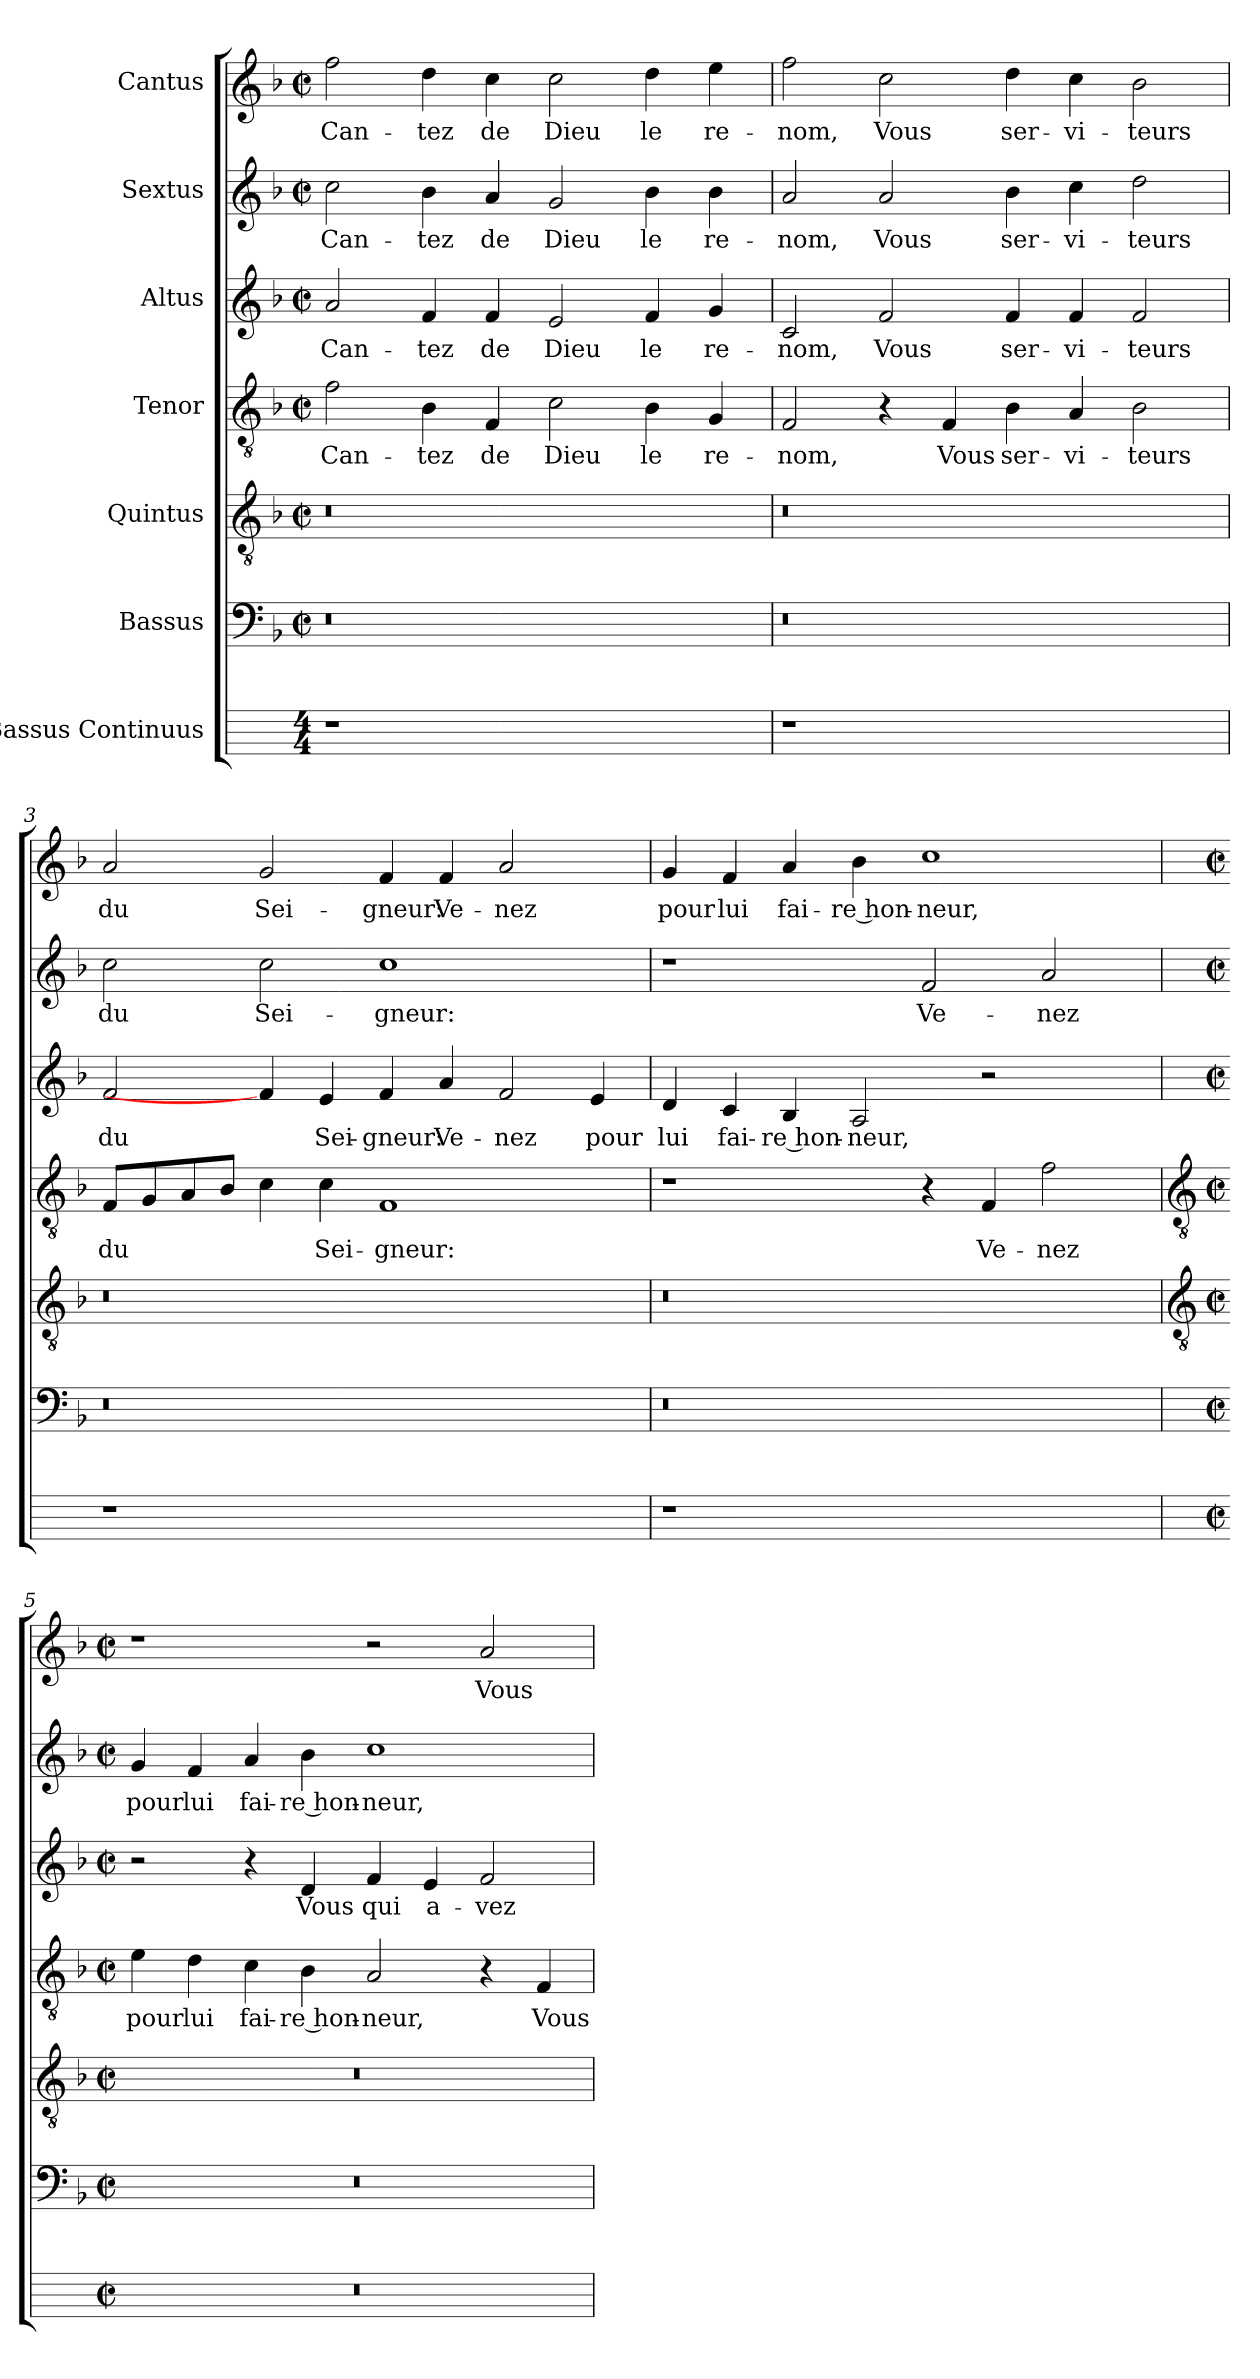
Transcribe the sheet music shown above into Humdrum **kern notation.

**kern	**kern	**kern	**kern	**text	**kern	**text	**kern	**text	**kern	**text
*part7	*part6	*part5	*part4	*part4	*part3	*part3	*part2	*part2	*part1	*part1
*staff7	*staff6	*staff5	*staff4	*staff4	*staff3	*staff3	*staff2	*staff2	*staff1	*staff1
*I"Bassus Continuus	*I"Bassus	*I"Quintus	*I"Tenor	*	*I"Altus	*	*I"Sextus	*	*I"Cantus	*
*	*clefF4	*clefGv2	*clefGv2	*	*clefG2	*	*clefG2	*	*clefG2	*
*	*k[b-]	*k[b-]	*k[b-]	*	*k[b-]	*	*k[b-]	*	*k[b-]	*
*	*F:	*F:	*F:	*	*F:	*	*F:	*	*F:	*
*M4/4	*M4/2	*M4/2	*M4/2	*	*M4/2	*	*M4/2	*	*M4/2	*
*	*met(c|)	*met(c|)	*met(c|)	*	*met(c|)	*	*met(c|)	*	*met(c|)	*
=1	=1	=1	=1	=1	=1	=1	=1	=1	=1	=1
!	!	!	!	!LO:LY:b	!	!LO:LY:b	!	!LO:LY:b	!	!LO:LY:b
1r	0r	0r	2f	Can-	2a	Can-	2cc	Can-	2ff	Can-
!	!	!	!	!LO:LY:b	!	!LO:LY:b	!	!LO:LY:b	!	!LO:LY:b
.	.	.	4B-	-tez	4f	-tez	4b-	-tez	4dd	-tez
!	!	!	!	!LO:LY:b	!	!LO:LY:b	!	!LO:LY:b	!	!LO:LY:b
.	.	.	4F	de	4f	de	4a	de	4cc	de
!	!	!	!	!LO:LY:b	!	!LO:LY:b	!	!LO:LY:b	!	!LO:LY:b
1ryy	.	.	2c	Dieu	2e	Dieu	2g	Dieu	2cc	Dieu
!	!	!	!	!LO:LY:b	!	!LO:LY:b	!	!LO:LY:b	!	!LO:LY:b
.	.	.	4B-	le	4f	le	4b-	le	4dd	le
!	!	!	!	!LO:LY:b	!	!LO:LY:b	!	!LO:LY:b	!	!LO:LY:b
.	.	.	4G	re-	4g	re-	4b-	re-	4ee	re-
=2	=2	=2	=2	=2	=2	=2	=2	=2	=2	=2
!	!	!	!	!LO:LY:b	!	!LO:LY:b	!	!LO:LY:b	!	!LO:LY:b
1r	0r	0r	2F	-nom,	2c	-nom,	2a	-nom,	2ff	-nom,
!	!	!	!	!	!	!LO:LY:b	!	!LO:LY:b	!	!LO:LY:b
.	.	.	4r	.	2f	Vous	2a	Vous	2cc	Vous
!	!	!	!	!LO:LY:b	!	!	!	!	!	!
.	.	.	4F	Vous	.	.	.	.	.	.
!	!	!	!	!LO:LY:b	!	!LO:LY:b	!	!LO:LY:b	!	!LO:LY:b
1ryy	.	.	4B-	ser-	4f	ser-	4b-	ser-	4dd	ser-
!	!	!	!	!LO:LY:b	!	!LO:LY:b	!	!LO:LY:b	!	!LO:LY:b
.	.	.	4A	-vi-	4f	-vi-	4cc	-vi-	4cc	-vi-
!	!	!	!	!LO:LY:b	!	!LO:LY:b	!	!LO:LY:b	!	!LO:LY:b
.	.	.	2B-	-teurs	[2f	-teurs	2dd	-teurs	2b-	-teurs
=3	=3	=3	=3	=3	=3	=3	=3	=3	=3	=3
!	!	!	!	!LO:LY:b	!	!LO:LY:b	!	!LO:LY:b	!	!LO:LY:b
1r	0r	0r	8FL	du	2f	du	2cc	du	2a	du
.	.	.	8G	.	.	.	.	.	.	.
.	.	.	8A	.	.	.	.	.	.	.
.	.	.	8B-J	.	.	.	.	.	.	.
!	!	!	!	!	!	!	!	!LO:LY:b	!	!LO:LY:b
.	.	.	4c	.	4f]	.	2cc	Sei-	2g	Sei-
!	!	!	!	!LO:LY:b	!	!LO:LY:b	!	!	!	!
.	.	.	4c	Sei-	4e	Sei-	.	.	.	.
!	!	!	!	!LO:LY:b	!	!LO:LY:b	!	!LO:LY:b	!	!LO:LY:b
1ryy	.	.	1F	-gneur:	4f	-gneur:	1cc	-gneur:	4f	-gneur:
!	!	!	!	!	!	!LO:LY:b	!	!	!	!LO:LY:b
.	.	.	.	.	4a	Ve-	.	.	4f	Ve-
!	!	!	!	!	!	!LO:LY:b	!	!	!	!LO:LY:b
.	.	.	.	.	2f	-nez	.	.	2a	-nez
!	!	!	!	!	!	!LO:LY:b	!	!	!	!
4ryy	4ryy	4ryy	4ryy	.	4e	pour	4ryy	.	4ryy	.
=4	=4	=4	=4	=4	=4	=4	=4	=4	=4	=4
!	!	!	!	!	!	!LO:LY:b	!	!	!	!LO:LY:b
1r	0r	0r	1r	.	4d	lui	1r	.	4g	pour
!	!	!	!	!	!	!LO:LY:b	!	!	!	!LO:LY:b
.	.	.	.	.	4c	fai-	.	.	4f	lui
!	!	!	!	!	!	!LO:LY:b	!	!	!	!LO:LY:b
.	.	.	.	.	4B-	-re hon-	.	.	4a	fai-
!	!	!	!	!	!	!LO:LY:b	!	!	!	!LO:LY:b
.	.	.	.	.	2A	-neur,	.	.	4b-	-re hon-
!	!	!	!	!	!	!	!	!LO:LY:b	!	!LO:LY:b
1ryy	.	.	4r	.	.	.	2f	Ve-	1cc	-neur,
!	!	!	!	!LO:LY:b	!	!	!	!	!	!
.	.	.	4F	Ve-	2r	.	.	.	.	.
!	!	!	!	!LO:LY:b	!	!	!	!LO:LY:b	!	!
.	.	.	2f	-nez	.	.	2a	-nez	.	.
.	.	.	.	.	4ryy	.	.	.	.	.
!!LO:LB:g=z
=5	=5	=5	=5	=5	=5	=5	=5	=5	=5	=5
*	*	*clefGv2	*clefGv2	*	*	*	*	*	*	*
*M4/2	*M4/2	*M4/2	*M4/2	*	*M4/2	*	*M4/2	*	*M4/2	*
*met(c|)	*met(c|)	*met(c|)	*met(c|)	*	*met(c|)	*	*met(c|)	*	*met(c|)	*
!	!	!	!	!LO:LY:b	!	!	!	!LO:LY:b	!	!
0r	0r	0r	4e	pour	2r	.	4g	pour	1r	.
!	!	!	!	!LO:LY:b	!	!	!	!LO:LY:b	!	!
.	.	.	4d	lui	.	.	4f	lui	.	.
!	!	!	!	!LO:LY:b	!	!	!	!LO:LY:b	!	!
.	.	.	4c	fai-	4r	.	4a	fai-	.	.
!	!	!	!	!LO:LY:b	!	!LO:LY:b	!	!LO:LY:b	!	!
.	.	.	4B-	-re hon-	4d	Vous	4b-	-re hon-	.	.
!	!	!	!	!LO:LY:b	!	!LO:LY:b	!	!LO:LY:b	!	!
.	.	.	2A	-neur,	4f	qui	1cc	-neur,	2r	.
!	!	!	!	!	!	!LO:LY:b	!	!	!	!
.	.	.	.	.	4e	a-	.	.	.	.
!	!	!	!	!	!	!LO:LY:b	!	!	!	!LO:LY:b
.	.	.	4r	.	2f	-vez	.	.	2a	Vous
!	!	!	!	!LO:LY:b	!	!	!	!	!	!
.	.	.	4F	Vous	.	.	.	.	.	.
=	=	=	=	=	=	=	=	=	=	=
*-	*-	*-	*-	*-	*-	*-	*-	*-	*-	*-
